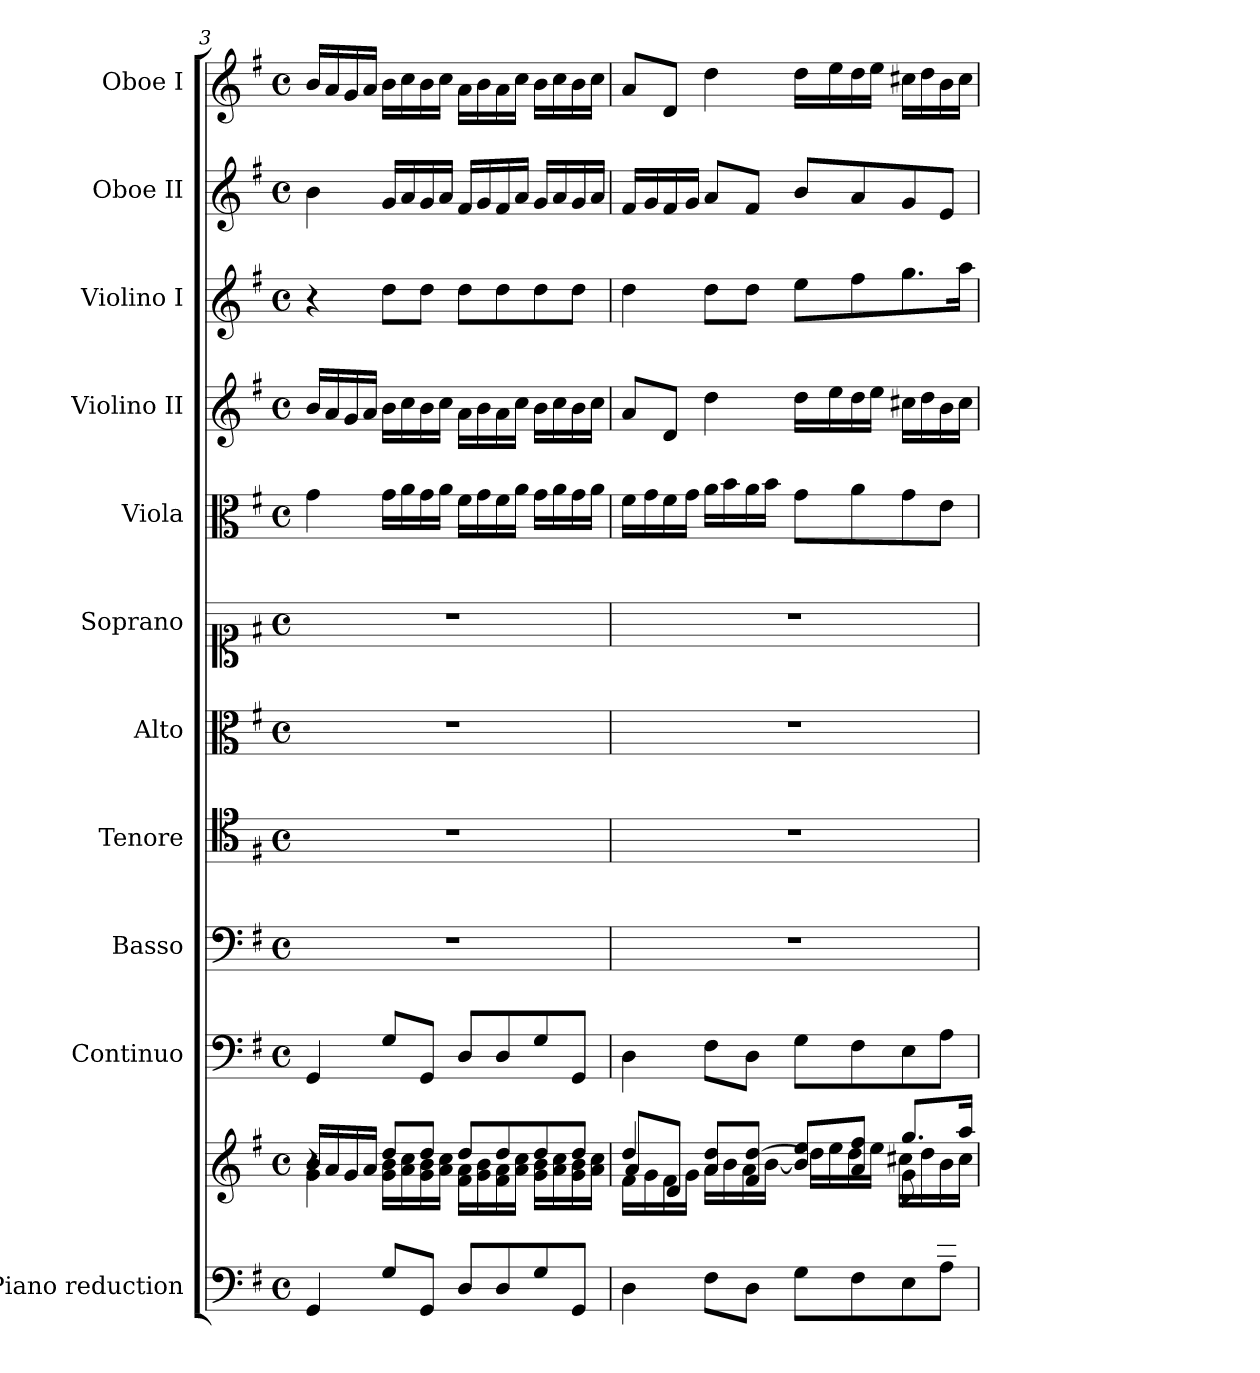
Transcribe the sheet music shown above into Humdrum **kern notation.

**kern	**kern	**kern	**kern	**kern	**kern	**kern	**kern	**kern	**kern	**kern	**kern
*part11	*part11	*part10	*part9	*part8	*part7	*part6	*part5	*part4	*part3	*part2	*part1
*staff12	*staff11	*staff10	*staff9	*staff8	*staff7	*staff6	*staff5	*staff4	*staff3	*staff2	*staff1
*I"Piano reduction	*	*I"Continuo	*I"Basso	*I"Tenore	*I"Alto	*I"Soprano	*I"Viola	*I"Violino II	*I"Violino I	*I"Oboe II	*I"Oboe I
*I'Pno	*	*	*	*	*	*	*	*	*	*I'Ob	*I'Ob
*clefF4	*clefG2	*clefF4	*clefF4	*clefC4	*clefC3	*clefC1	*clefC3	*clefG2	*clefG2	*clefG2	*clefG2
*k[f#]	*k[f#]	*k[f#]	*k[f#]	*k[f#]	*k[f#]	*k[f#]	*k[f#]	*k[f#]	*k[f#]	*k[f#]	*k[f#]
*M4/4	*M4/4	*M4/4	*M4/4	*M4/4	*M4/4	*M4/4	*M4/4	*M4/4	*M4/4	*M4/4	*M4/4
*met(c)	*met(c)	*met(c)	*met(c)	*met(c)	*met(c)	*met(c)	*met(c)	*met(c)	*met(c)	*met(c)	*met(c)
=3	=3	=3	=3	=3	=3	=3	=3	=3	=3	=3	=3
*	*^	*	*	*	*	*	*	*	*	*	*
*	*	*^	*	*	*	*	*	*	*	*	*	*
4GG/	4r	4g\	16b/LL	4GG/	1r	1r	1r	1r	4g\	16b/LL	4r	4b\	16b/LL
.	.	.	16a/	.	.	.	.	.	.	16a/	.	.	16a/
.	.	.	16g/	.	.	.	.	.	.	16g/	.	.	16g/
.	.	.	16a/JJ	.	.	.	.	.	.	16a/JJ	.	.	16a/JJ
8G/L	8dd/L	16g\ 16b\LL	4ryy	8G/L	.	.	.	.	16g\LL	16b\LL	8dd\L	16g/LL	16b\LL
.	.	16a\ 16cc\	.	.	.	.	.	.	16a\	16cc\	.	16a/	16cc\
8GG/J	8dd/J	16g\ 16b\	.	8GG/J	.	.	.	.	16g\	16b\	8dd\J	16g/	16b\
.	.	16a\ 16cc\JJ	.	.	.	.	.	.	16a\JJ	16cc\JJ	.	16a/JJ	16cc\JJ
8D/L	8dd/L	16f#\ 16a\LL	2ryy	8D/L	.	.	.	.	16f#\LL	16a\LL	8dd\L	16f#/LL	16a\LL
.	.	16g\ 16b\	.	.	.	.	.	.	16g\	16b\	.	16g/	16b\
8D/	8dd/	16f#\ 16a\	.	8D/	.	.	.	.	16f#\	16a\	8dd\	16f#/	16a\
.	.	16a\ 16cc\JJ	.	.	.	.	.	.	16a\JJ	16cc\JJ	.	16a/JJ	16cc\JJ
8G/	8dd/	16g\ 16b\LL	.	8G/	.	.	.	.	16g\LL	16b\LL	8dd\	16g/LL	16b\LL
.	.	16a\ 16cc\	.	.	.	.	.	.	16a\	16cc\	.	16a/	16cc\
8GG/J	8dd/J	16g\ 16b\	.	8GG/J	.	.	.	.	16g\	16b\	8dd\J	16g/	16b\
.	.	16a\ 16cc\JJ	.	.	.	.	.	.	16a\JJ	16cc\JJ	.	16a/JJ	16cc\JJ
=4	=4	=4	=4	=4	=4	=4	=4	=4	=4	=4	=4	=4	=4
*^	*	*	*	*	*	*	*	*	*	*	*	*	*
2..ryy	4D\	4dd/	16f#\LL	8a/L	4D\	1r	1r	1r	1r	16f#\LL	8a/L	4dd\	16f#/LL	8a/L
.	.	.	16g\	.	.	.	.	.	.	16g\	.	.	16g/	.
.	.	.	16f#\	8d/J	.	.	.	.	.	16f#\	8d/J	.	16f#/	8d/J
.	.	.	16g\JJ	.	.	.	.	.	.	16g\JJ	.	.	16g/JJ	.
.	8F#\L	8a/ 8dd/L	16a\LL	4ryy	8F#\L	.	.	.	.	16a\LL	4dd\	8dd\L	8a/L	4dd\
.	.	.	16b\	.	.	.	.	.	.	16b\	.	.	.	.
.	8D\J	8f#/ [8dd/J	16a\	.	8D\J	.	.	.	.	16a\	.	8dd\J	8f#/J	.
.	.	.	[16b\JJ	.	.	.	.	.	.	16b\JJ	.	.	.	.
.	8G\L	8b/] 8ee/L	16dd\LL]	4ryy	8G\L	.	.	.	.	8g\L	16dd\LL	8ee\L	8b/L	16dd\LL
.	.	.	16ee\	.	.	.	.	.	.	.	16ee\	.	.	16ee\
.	8F#\	8a/ 8ff#/J	16dd\	.	8F#\	.	.	.	.	8a\	16dd\	8ff#\	8a/	16dd\
.	.	.	16ee\JJ	.	.	.	.	.	.	.	16ee\JJ	.	.	16ee\JJ
.	8E\	8.gg/L	8g\L	16cc#X\LL	8E\	.	.	.	.	8g\	16cc#X\LL	8.gg\	8g/	16cc#X\LL
.	.	.	.	16dd\	.	.	.	.	.	.	16dd\	.	.	16dd\
8e/J	8A\J	.	8ryy	16b\	8A\J	.	.	.	.	8e\J	16b\	.	8e/J	16b\
.	.	16aa/Jk	.	16cc#\JJ	.	.	.	.	.	.	16cc#\JJ	16aa\Jk	.	16cc#\JJ
*v	*v	*	*	*	*	*	*	*	*	*	*	*	*	*
*	*v	*v	*v	*	*	*	*	*	*	*	*	*	*
=	=	=	=	=	=	=	=	=	=	=	=
*-	*-	*-	*-	*-	*-	*-	*-	*-	*-	*-	*-
